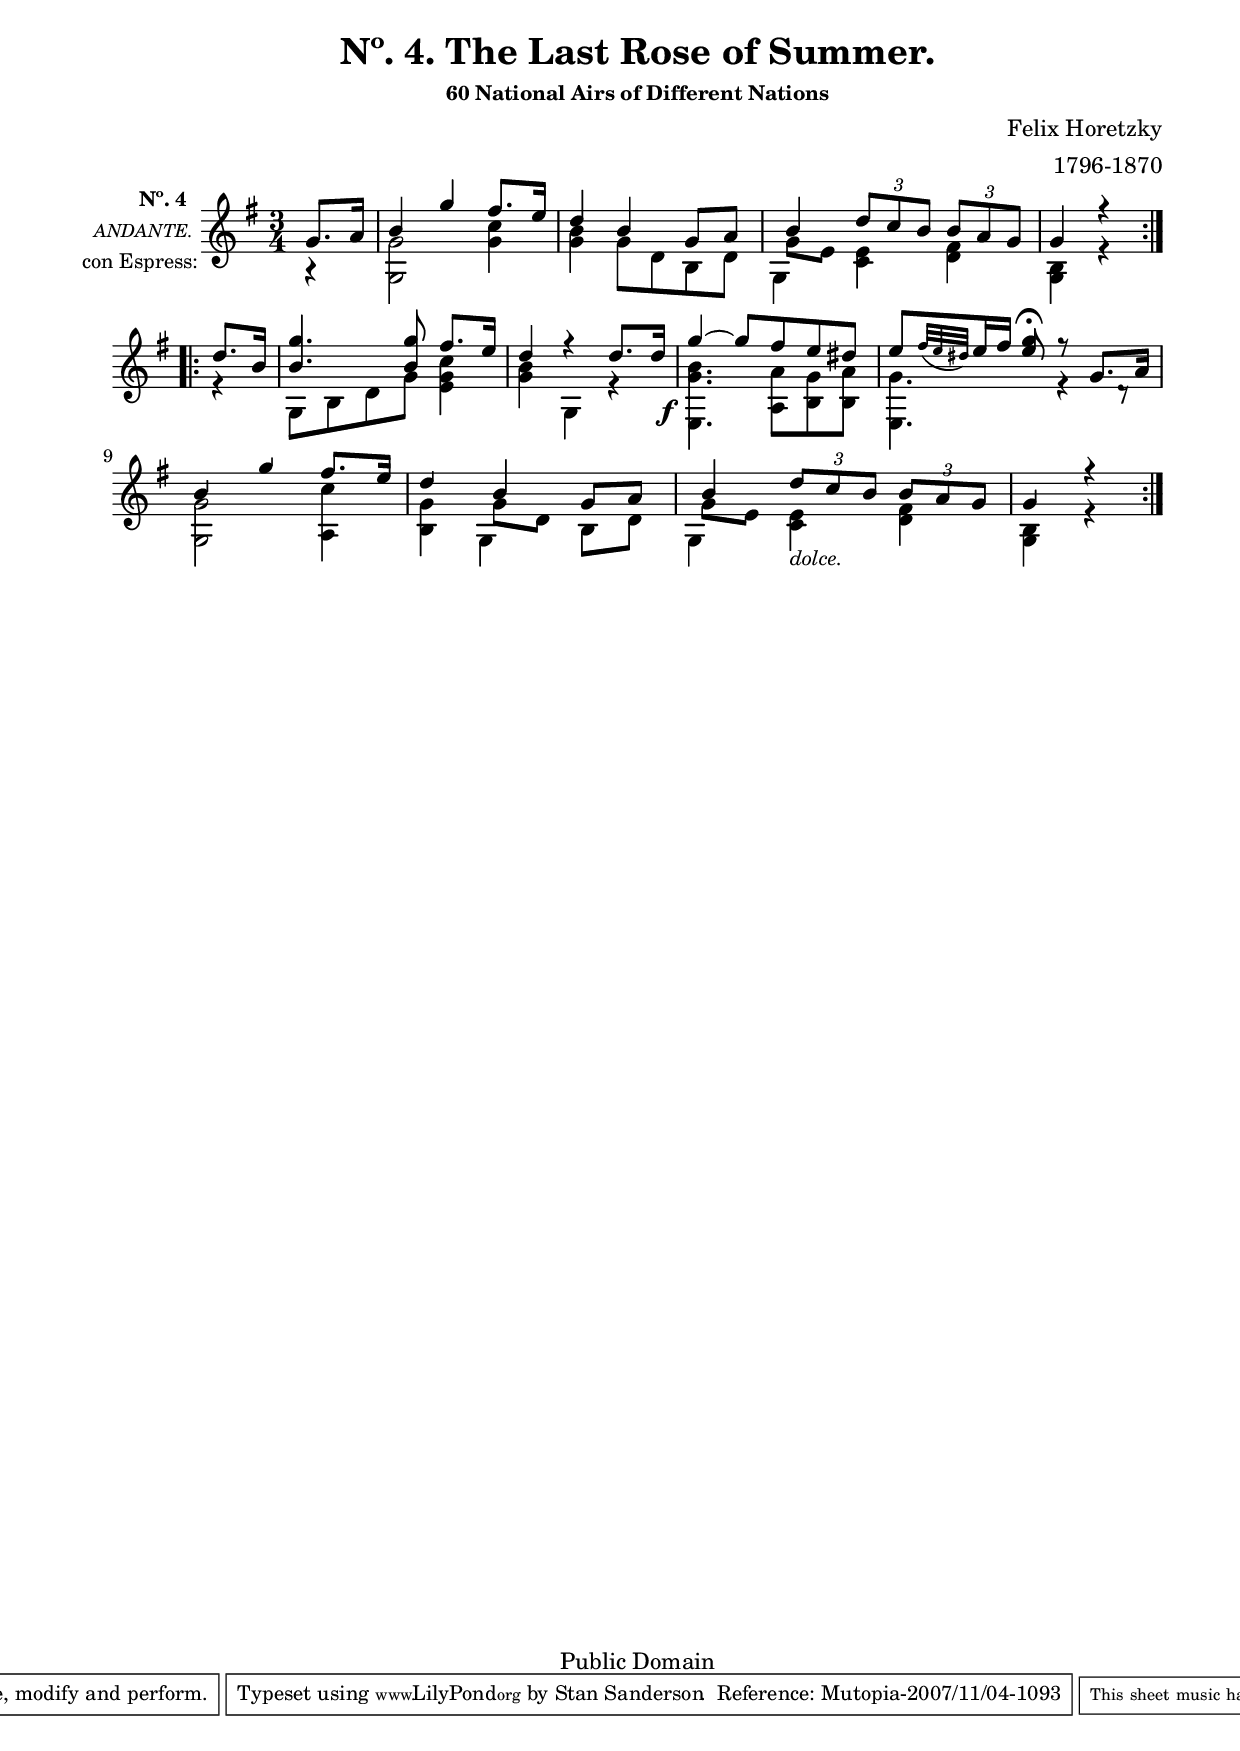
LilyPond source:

% Entered on Nov 3, 2007
\version "2.11.34"
%#(set-global-staff-size 17) 

\paper {
%	#(set-paper-size "a4")
%	#(set-paper-size "letter")
	left-margin = 0.75 \in
	line-width = 7.0 \in
	between-system-padding = #2.0
	between-system-space = #2.0
	ragged-last-bottom = ##t 
	ragged-bottom = ##f
}

\header {
	title = "Nº. 4. The Last Rose of Summer."
	subtitle = ""
	subsubtitle = "60 National Airs of Different Nations"
	composer = \markup{\column \right-align 
	{\line {Felix Horetzky} 1796-1870}}
	meter = ""
% MUTOPIA
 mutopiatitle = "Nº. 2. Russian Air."
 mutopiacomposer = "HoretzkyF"
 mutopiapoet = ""
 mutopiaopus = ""
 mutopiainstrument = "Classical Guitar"
 date = "unk"
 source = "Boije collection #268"
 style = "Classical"
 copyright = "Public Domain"
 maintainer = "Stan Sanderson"
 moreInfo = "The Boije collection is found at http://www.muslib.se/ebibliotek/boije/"
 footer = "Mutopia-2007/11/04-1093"
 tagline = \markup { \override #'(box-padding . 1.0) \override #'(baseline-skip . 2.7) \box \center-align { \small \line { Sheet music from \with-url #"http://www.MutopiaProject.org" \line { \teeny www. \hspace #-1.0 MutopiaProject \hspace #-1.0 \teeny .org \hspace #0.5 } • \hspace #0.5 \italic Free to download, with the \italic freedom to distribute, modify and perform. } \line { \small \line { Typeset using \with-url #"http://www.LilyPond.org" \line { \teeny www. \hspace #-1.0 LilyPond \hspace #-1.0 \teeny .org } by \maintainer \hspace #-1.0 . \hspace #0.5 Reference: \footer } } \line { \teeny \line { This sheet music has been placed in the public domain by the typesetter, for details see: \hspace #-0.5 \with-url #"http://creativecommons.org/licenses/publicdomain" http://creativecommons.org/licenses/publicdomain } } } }
}

%%%%%%%%%%%%%%%%%%%%%%%%%%%%%%%%%%%%
%%
%% Source & comments
%%	
%%  Felix Horetzky was born in Horyszów Ruski, Poland, January 1, 1796.
%%	Little is known about he came to the guitar. He traveled to Vienna
%%	to study under master guitarrist, Mauro Giuliani. He traveled
%%  extensively in Europe as a concert performer and teacher. He wrote
%%  between 100 and 150 pieces for the guitar. He died in Edinburgh
%%  on October 6, 1870.
%%
%%	This piece is from #268, "60 National Airs of Different Nations",
%%	in the Boije collection and is in the public domain.
%%	<http://www.muslib.se/ebibliotek/boije/>
%%	Publisher: Chappell (London), no date given.
%%
%%	Carl Boije (1849-1923) was an amateur guitarist whose vast collection
%%	was donated to the State Library of Sweden after his death.
%%
%%	The dynamic markings for the most part follow the original score; obvious
%%	notation errors have been corrected.
%%
%%%%%%%%%%%%%%%%%%%%%%%%%%%%%%%%%%%%

\include "english.ly"

%%%% shortcuts

dol = \markup { \smaller\italic "dolce."}
cres = \markup{\smaller\italic"cresc:"}
cress = \markup{\tiny\smaller\italic"cresc:"}
espr = \markup{\smaller\italic"espres:"}
rit = \markup{\smaller\italic"ritart:"}
atem = \markup{\smaller\italic"a tempo:"}
smz = \markup{\smaller\italic"smorz:"} % smorzando
showTup = { \override TupletNumber #'transparent = ##f
		\override TupletBracket #'transparent = ##f }
hideTup = { \override TupletNumber #'transparent = ##t
		\override TupletBracket #'transparent = ##t }
seg = \markup {\smaller \smaller \musicglyph #"scripts.segno"}
cod = \markup {\smaller \vcenter "to" \hspace #0.7 \smaller \vcenter \musicglyph #"scripts.coda"}
toseg = \markup { \bold \vcenter "to" \hspace #0.7 \vcenter \smaller \musicglyph #"scripts.segno" }
fin = \markup {\smaller \bold \italic "Fine."}		
I = \once \override NoteColumn #'ignore-collision = ##t	

%% End shortcuts


%%%%%%%%%%
%% Reminders
%
%    \once \override DynamicText #'extra-offset = #'(-3.75 . 5.5)
%    \once \override TextScript #'extra-offset = #'( 0.8 . -2.3 )
%
%%%%%%%%%%

upper = \relative c''{
	\set Staff.instrumentName=\markup{ \column \right-align
	{\smaller\bold "Nº. 4  " 
	\smaller\smaller\italic "ANDANTE. " \smaller "con Espress:"}}
	\repeat volta 2 {
		\partial 4*1 g8. a16 |
		b4 g' fs8. e16 |
		d4 b g8 a |
		<<b4 \\{\override Stem #'length-fraction = #0.2 g8[ e]}>>
			\times 2/3{d'8 c b} \times 2/3{b[ a g]} |
		g4 r 
	}
	\repeat volta 2 {
		d'8. b16 |
		<g' b,>4. <g b,>8 fs8. e16 |
		d4 r d8. d16 |
		g4 ~ g8 fs e ds |
		e[ \grace {
			\override Stem #'length-fraction = #0.4 \slurDown fs32[( e ds])} 
			e16 fs]  <g e>8\fermata r g,8. a16 |
		b4 g' fs8. e16 |
		d4 <<b4 \\{\override Stem #'length-fraction = #0.21 g8[ d]}>>
			g8 a |
		<<b4 \\{\override Stem #'length-fraction = #0.23 g8[ e]}>>
			\times 2/3{d'8[ c b]} \times 2/3{b a g} |
		g4 r 	
	}
}

		

lower = \relative c' { 
	\override Staff.NoteCollision 
	#'merge-differently-headed = ##t
	\repeat volta 2 {
		r4 |
		<g' g,>2 <c g>4 |
		<b g> g8 d b d |
		g,4 <e' c> <fs d> |
		<b, g> r
	}
	\repeat volta 2 {
		r4 |
		g8 b d g <c g e>4 |
		<b g> g, r |
		\once \override DynamicText #'extra-offset = #'(-2.75 . 3.5)
		<b' g e,>4._\f <a a,>8 <g b,> <a b,> |
		<g e,>4. r4 d8\rest |
		<g g,>2 <c a,>4 |
		<g b,> g, b8 d |
		g,4 <e' c>_\dol <fs d> |
		<b, g> r
	}
		
}	

staffClassicalGuitar = \new Staff  {
		\time 3/4
		\key g \major
		\set Staff.connectArpeggios = ##t
		\set Staff.midiInstrument="acoustic guitar (nylon)"
		<<
			\new Voice = A { \voiceOne  \upper }			
			\new Voice = C { \voiceFour  \lower }
		>>
%		\bar "||"   %%  "|."
}

\score { 
		<<
			\staffClassicalGuitar
		>>
		}
		
\layout  {\context {
   \Staff
   \consists Span_arpeggio_engraver
 } }

\score {
%%	\unfoldRepeats
	\staffClassicalGuitar
	\midi {
		\context {
			\Score
			tempoWholesPerMinute = #(ly:make-moment 90 4)
		}
		\context {
			\Voice
			\remove "Dynamic_performer"
	    }
    }
}
